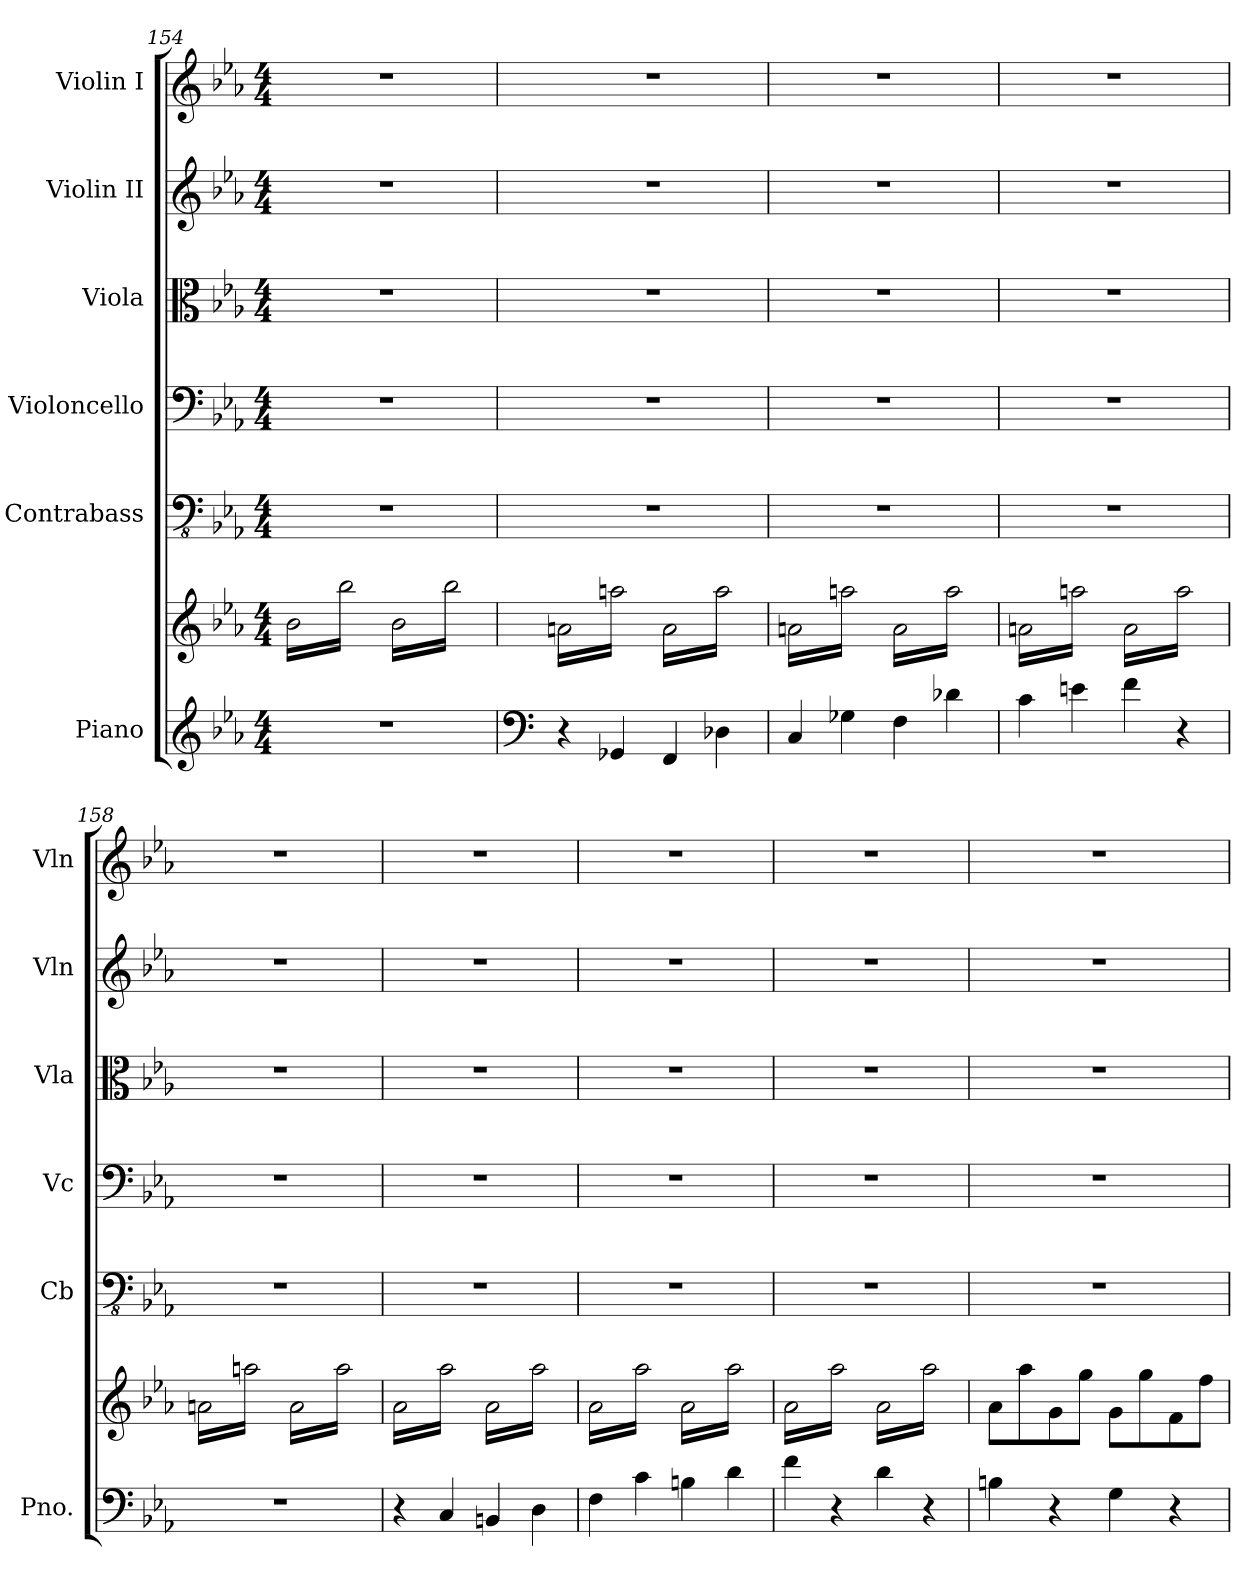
**kern	**kern	**kern	**kern	**kern	**kern	**kern
*part6	*part6	*part5	*part4	*part3	*part2	*part1
*staff7	*staff6	*staff5	*staff4	*staff3	*staff2	*staff1
*I"Piano	*	*I"Contrabass	*I"Violoncello	*I"Viola	*I"Violin II	*I"Violin I
*I'Pno.	*	*I'Cb	*I'Vc	*I'Vla	*I'Vln	*I'Vln
*clefG2	*clefG2	*clefFv4	*clefF4	*clefC3	*clefG2	*clefG2
*	*	*ITrd7c12	*	*	*	*
*k[b-e-a-]	*k[b-e-a-]	*k[b-e-a-]	*k[b-e-a-]	*k[b-e-a-]	*k[b-e-a-]	*k[b-e-a-]
*M4/4	*M4/4	*M4/4	*M4/4	*M4/4	*M4/4	*M4/4
=154	=154	=154	=154	=154	=154	=154
*	*tremolo	*	*	*	*	*
1r	16b-\LL	1r	1r	1r	1r	1r
.	16bb-\	.	.	.	.	.
.	16b-\	.	.	.	.	.
.	16bb-\	.	.	.	.	.
.	16b-\	.	.	.	.	.
.	16bb-\	.	.	.	.	.
.	16b-\	.	.	.	.	.
.	16bb-\JJ	.	.	.	.	.
.	16b-\LL	.	.	.	.	.
.	16bb-\	.	.	.	.	.
.	16b-\	.	.	.	.	.
.	16bb-\	.	.	.	.	.
.	16b-\	.	.	.	.	.
.	16bb-\	.	.	.	.	.
.	16b-\	.	.	.	.	.
.	16bb-\JJ	.	.	.	.	.
=155	=155	=155	=155	=155	=155	=155
*clefF4	*	*	*	*	*	*
4r	16an\LL	1r	1r	1r	1r	1r
.	16aan\	.	.	.	.	.
.	16an\	.	.	.	.	.
.	16aan\	.	.	.	.	.
4GG-X/	16an\	.	.	.	.	.
.	16aan\	.	.	.	.	.
.	16an\	.	.	.	.	.
.	16aan\JJ	.	.	.	.	.
4FF/	16a\LL	.	.	.	.	.
.	16aa\	.	.	.	.	.
.	16a\	.	.	.	.	.
.	16aa\	.	.	.	.	.
4D-X\	16a\	.	.	.	.	.
.	16aa\	.	.	.	.	.
.	16a\	.	.	.	.	.
.	16aa\JJ	.	.	.	.	.
=156	=156	=156	=156	=156	=156	=156
4C/	16an\LL	1r	1r	1r	1r	1r
.	16aan\	.	.	.	.	.
.	16an\	.	.	.	.	.
.	16aan\	.	.	.	.	.
4G-X\	16an\	.	.	.	.	.
.	16aan\	.	.	.	.	.
.	16an\	.	.	.	.	.
.	16aan\JJ	.	.	.	.	.
4F\	16a\LL	.	.	.	.	.
.	16aa\	.	.	.	.	.
.	16a\	.	.	.	.	.
.	16aa\	.	.	.	.	.
4d-X\	16a\	.	.	.	.	.
.	16aa\	.	.	.	.	.
.	16a\	.	.	.	.	.
.	16aa\JJ	.	.	.	.	.
=157	=157	=157	=157	=157	=157	=157
4c\	16an\LL	1r	1r	1r	1r	1r
.	16aan\	.	.	.	.	.
.	16an\	.	.	.	.	.
.	16aan\	.	.	.	.	.
4en\	16an\	.	.	.	.	.
.	16aan\	.	.	.	.	.
.	16an\	.	.	.	.	.
.	16aan\JJ	.	.	.	.	.
4f\	16a\LL	.	.	.	.	.
.	16aa\	.	.	.	.	.
.	16a\	.	.	.	.	.
.	16aa\	.	.	.	.	.
4r	16a\	.	.	.	.	.
.	16aa\	.	.	.	.	.
.	16a\	.	.	.	.	.
.	16aa\JJ	.	.	.	.	.
=158	=158	=158	=158	=158	=158	=158
1r	16an\LL	1r	1r	1r	1r	1r
.	16aan\	.	.	.	.	.
.	16an\	.	.	.	.	.
.	16aan\	.	.	.	.	.
.	16an\	.	.	.	.	.
.	16aan\	.	.	.	.	.
.	16an\	.	.	.	.	.
.	16aan\JJ	.	.	.	.	.
.	16a\LL	.	.	.	.	.
.	16aa\	.	.	.	.	.
.	16a\	.	.	.	.	.
.	16aa\	.	.	.	.	.
.	16a\	.	.	.	.	.
.	16aa\	.	.	.	.	.
.	16a\	.	.	.	.	.
.	16aa\JJ	.	.	.	.	.
!!LO:PB:g=z
=159	=159	=159	=159	=159	=159	=159
4r	16a-\LL	1r	1r	1r	1r	1r
.	16aa-\	.	.	.	.	.
.	16a-\	.	.	.	.	.
.	16aa-\	.	.	.	.	.
4C/	16a-\	.	.	.	.	.
.	16aa-\	.	.	.	.	.
.	16a-\	.	.	.	.	.
.	16aa-\JJ	.	.	.	.	.
4BBn/	16a-\LL	.	.	.	.	.
.	16aa-\	.	.	.	.	.
.	16a-\	.	.	.	.	.
.	16aa-\	.	.	.	.	.
4D\	16a-\	.	.	.	.	.
.	16aa-\	.	.	.	.	.
.	16a-\	.	.	.	.	.
.	16aa-\JJ	.	.	.	.	.
=160	=160	=160	=160	=160	=160	=160
4F\	16a-\LL	1r	1r	1r	1r	1r
.	16aa-\	.	.	.	.	.
.	16a-\	.	.	.	.	.
.	16aa-\	.	.	.	.	.
4c\	16a-\	.	.	.	.	.
.	16aa-\	.	.	.	.	.
.	16a-\	.	.	.	.	.
.	16aa-\JJ	.	.	.	.	.
4Bn\	16a-\LL	.	.	.	.	.
.	16aa-\	.	.	.	.	.
.	16a-\	.	.	.	.	.
.	16aa-\	.	.	.	.	.
4d\	16a-\	.	.	.	.	.
.	16aa-\	.	.	.	.	.
.	16a-\	.	.	.	.	.
.	16aa-\JJ	.	.	.	.	.
=161	=161	=161	=161	=161	=161	=161
4f\	16a-\LL	1r	1r	1r	1r	1r
.	16aa-\	.	.	.	.	.
.	16a-\	.	.	.	.	.
.	16aa-\	.	.	.	.	.
4r	16a-\	.	.	.	.	.
.	16aa-\	.	.	.	.	.
.	16a-\	.	.	.	.	.
.	16aa-\JJ	.	.	.	.	.
4d\	16a-\LL	.	.	.	.	.
.	16aa-\	.	.	.	.	.
.	16a-\	.	.	.	.	.
.	16aa-\	.	.	.	.	.
4r	16a-\	.	.	.	.	.
.	16aa-\	.	.	.	.	.
.	16a-\	.	.	.	.	.
.	16aa-\JJ	.	.	.	.	.
*	*Xtremolo	*	*	*	*	*
=162	=162	=162	=162	=162	=162	=162
4Bn\	8a-\L	1r	1r	1r	1r	1r
.	.	.	.	.	.	.
.	8aa-\	.	.	.	.	.
.	.	.	.	.	.	.
4r	8g\	.	.	.	.	.
.	8gg\J	.	.	.	.	.
4G\	8g\L	.	.	.	.	.
.	8gg\	.	.	.	.	.
4r	8f\	.	.	.	.	.
.	8ff\J	.	.	.	.	.
=	=	=	=	=	=	=
*-	*-	*-	*-	*-	*-	*-
